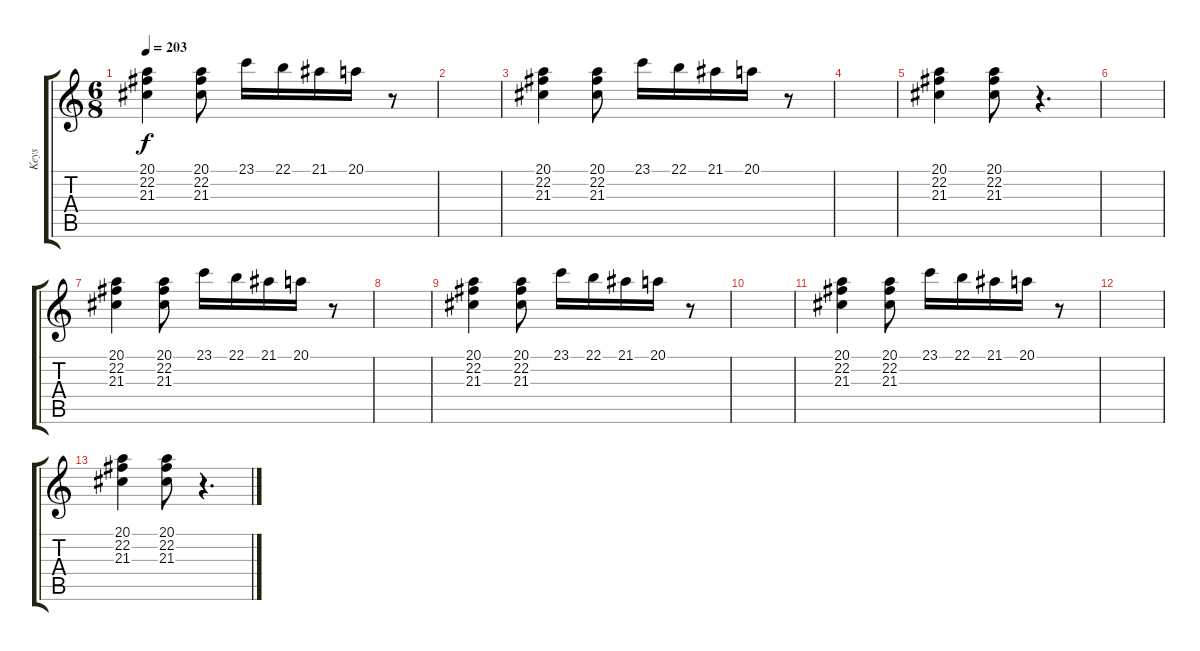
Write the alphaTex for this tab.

\track ("Keys" "Keys") {instrument lead2sawtooth}
\staff {score tabs}
\tuning (Db4 Ab3 E3 B2 Gb2 Db2) {hide}
\ts (6 8)
\tempo 203
\clef g2
\ks c
(20.1 22.2 21.3).4{dy f} (20.1 22.2 21.3).8 23.1.16 22.1.16 21.1.16 20.1.16 r.8 |
|
(20.1 22.2 21.3).4 (20.1 22.2 21.3).8 23.1.16 22.1.16 21.1.16 20.1.16 r.8 |
|
(20.1 22.2 21.3).4 (20.1 22.2 21.3).8 r.4{d} |
|
(20.1 22.2 21.3).4 (20.1 22.2 21.3).8 23.1.16 22.1.16 21.1.16 20.1.16 r.8 |
|
(20.1 22.2 21.3).4 (20.1 22.2 21.3).8 23.1.16 22.1.16 21.1.16 20.1.16 r.8 |
|
(20.1 22.2 21.3).4 (20.1 22.2 21.3).8 23.1.16 22.1.16 21.1.16 20.1.16 r.8 |
|
(20.1 22.2 21.3).4 (20.1 22.2 21.3).8 r.4{d}
